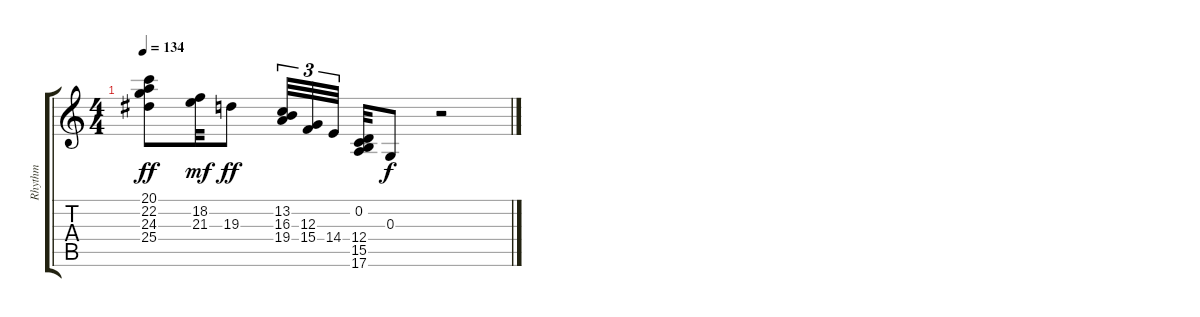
\track ("Rhythm" "Rhythm") {instrument brasssection}
\staff {score tabs}
\tuning (E4 B3 G3 D3 A2 E2) {hide}
\ts (4 4)
\tempo 134
\clef g2
\ks c
(20.1 22.2 24.3 25.4).8{dy ff} (18.2 21.3).32{dy mf} 19.3.8{dy ff} (13.2 16.3 19.4).32{tu (3 2)} (12.3 15.4).32{tu (3 2)} 14.4.32{tu (3 2) beam splitsecondary} (0.2 12.4 15.5 17.6).32 0.3.8{dy f} r.2
